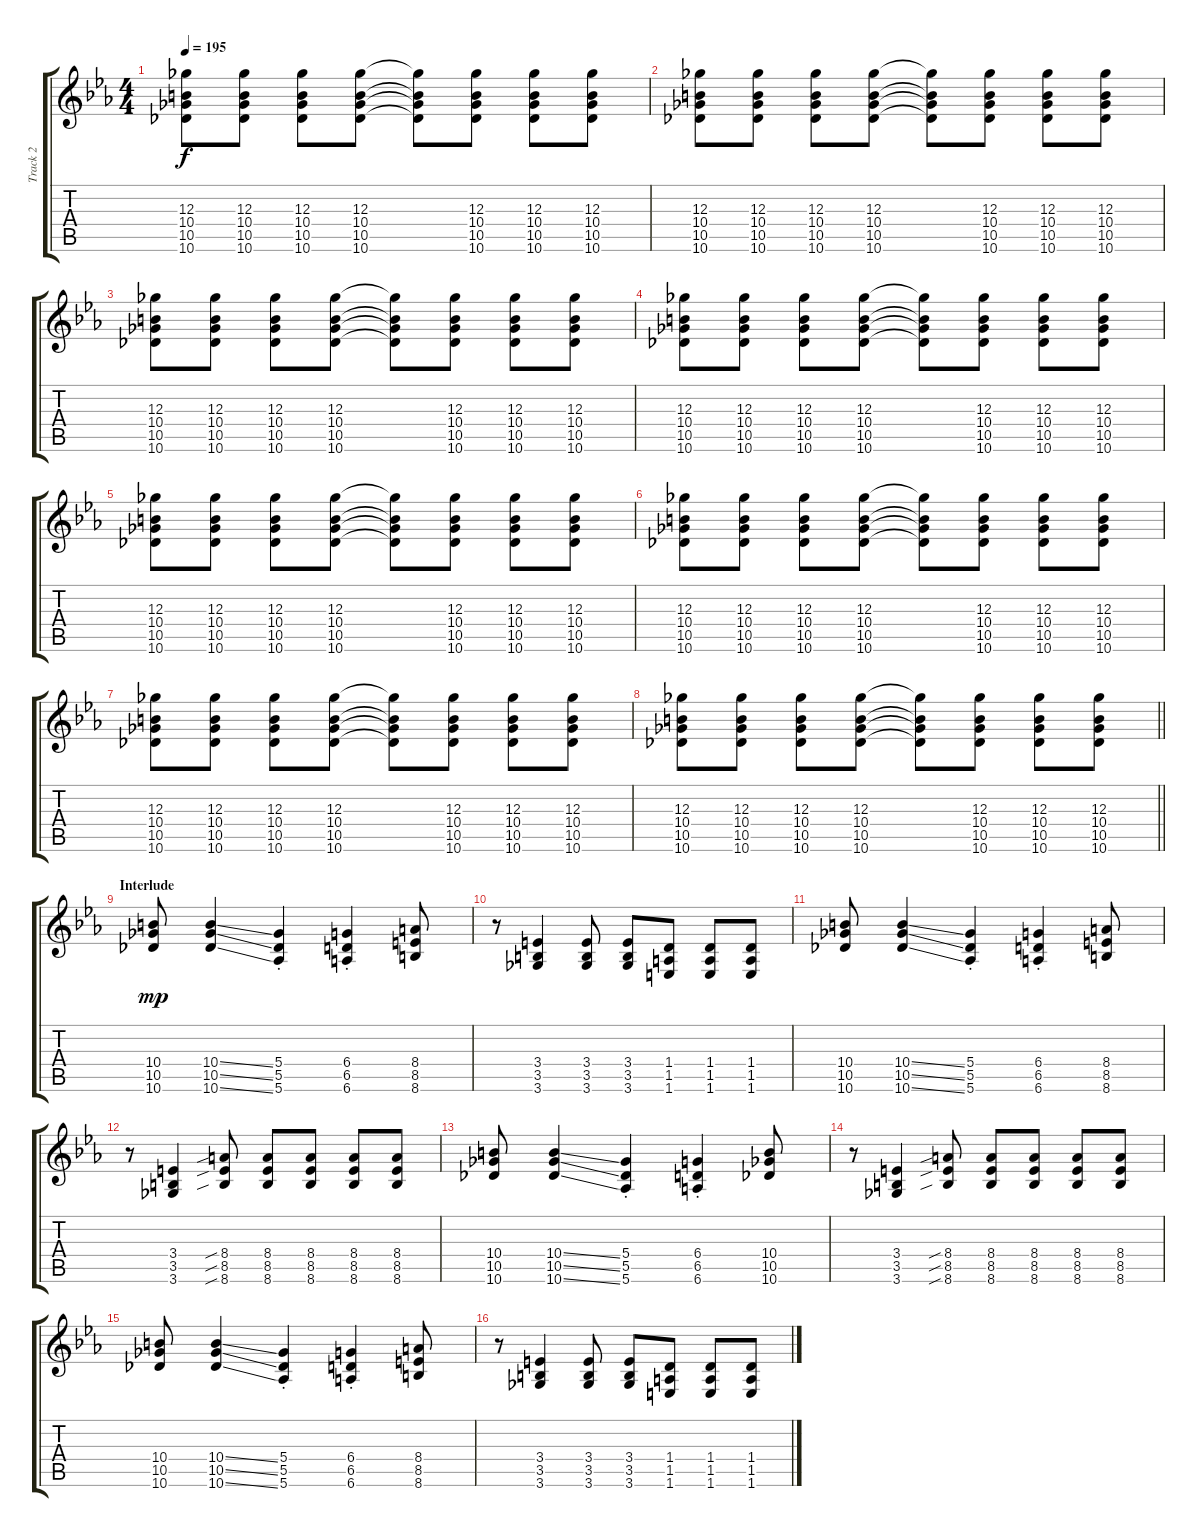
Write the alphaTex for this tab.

\track ("Track 2" "Track 2") {instrument distortionguitar}
\staff {score tabs}
\tuning (Eb4 Bb3 Gb3 Db3 Ab2 Eb2) {hide}
\ts (4 4)
\tempo 195
\clef g2
\ks eb
(12.3 10.4 10.5 10.6).8{dy f} (12.3 10.4 10.5 10.6).8 (12.3 10.4 10.5 10.6).8 (12.3 10.4 10.5 10.6).8 (12.3{t} 10.4{t} 10.5{t} 10.6{t}).8 (12.3 10.4 10.5 10.6).8 (12.3 10.4 10.5 10.6).8 (12.3 10.4 10.5 10.6).8 |
(12.3 10.4 10.5 10.6).8 (12.3 10.4 10.5 10.6).8 (12.3 10.4 10.5 10.6).8 (12.3 10.4 10.5 10.6).8 (12.3{t} 10.4{t} 10.5{t} 10.6{t}).8 (12.3 10.4 10.5 10.6).8 (12.3 10.4 10.5 10.6).8 (12.3 10.4 10.5 10.6).8 |
(12.3 10.4 10.5 10.6).8 (12.3 10.4 10.5 10.6).8 (12.3 10.4 10.5 10.6).8 (12.3 10.4 10.5 10.6).8 (12.3{t} 10.4{t} 10.5{t} 10.6{t}).8 (12.3 10.4 10.5 10.6).8 (12.3 10.4 10.5 10.6).8 (12.3 10.4 10.5 10.6).8 |
(12.3 10.4 10.5 10.6).8 (12.3 10.4 10.5 10.6).8 (12.3 10.4 10.5 10.6).8 (12.3 10.4 10.5 10.6).8 (12.3{t} 10.4{t} 10.5{t} 10.6{t}).8 (12.3 10.4 10.5 10.6).8 (12.3 10.4 10.5 10.6).8 (12.3 10.4 10.5 10.6).8 |
(12.3 10.4 10.5 10.6).8 (12.3 10.4 10.5 10.6).8 (12.3 10.4 10.5 10.6).8 (12.3 10.4 10.5 10.6).8 (12.3{t} 10.4{t} 10.5{t} 10.6{t}).8 (12.3 10.4 10.5 10.6).8 (12.3 10.4 10.5 10.6).8 (12.3 10.4 10.5 10.6).8 |
(12.3 10.4 10.5 10.6).8 (12.3 10.4 10.5 10.6).8 (12.3 10.4 10.5 10.6).8 (12.3 10.4 10.5 10.6).8 (12.3{t} 10.4{t} 10.5{t} 10.6{t}).8 (12.3 10.4 10.5 10.6).8 (12.3 10.4 10.5 10.6).8 (12.3 10.4 10.5 10.6).8 |
(12.3 10.4 10.5 10.6).8 (12.3 10.4 10.5 10.6).8 (12.3 10.4 10.5 10.6).8 (12.3 10.4 10.5 10.6).8 (12.3{t} 10.4{t} 10.5{t} 10.6{t}).8 (12.3 10.4 10.5 10.6).8 (12.3 10.4 10.5 10.6).8 (12.3 10.4 10.5 10.6).8 |
\barLineRight lightlight
(12.3 10.4 10.5 10.6).8 (12.3 10.4 10.5 10.6).8 (12.3 10.4 10.5 10.6).8 (12.3 10.4 10.5 10.6).8 (12.3{t} 10.4{t} 10.5{t} 10.6{t}).8 (12.3 10.4 10.5 10.6).8 (12.3 10.4 10.5 10.6).8 (12.3 10.4 10.5 10.6).8 |
\section ("" "Interlude")
(10.4 10.5 10.6).8{dy mp} (10.4{ss} 10.5{ss} 10.6{ss}).4 (5.4 5.5 5.6{st}).4 (6.4 6.5 6.6{st}).4 (8.4 8.5 8.6).8 |
r.8 (3.4 3.5 3.6).4 (3.4 3.5 3.6).8 (3.4 3.5 3.6).8 (1.4 1.5 1.6).8 (1.4 1.5 1.6).8 (1.4 1.5 1.6).8 |
(10.4 10.5 10.6).8 (10.4{ss} 10.5{ss} 10.6{ss}).4 (5.4 5.5 5.6{st}).4 (6.4 6.5 6.6{st}).4 (8.4 8.5 8.6).8 |
r.8 (3.4 3.5 3.6).4 (8.4{sib} 8.5{sib} 8.6{sib}).8 (8.4 8.5 8.6).8 (8.4 8.5 8.6).8 (8.4 8.5 8.6).8 (8.4 8.5 8.6).8 |
(10.4 10.5 10.6).8 (10.4{ss} 10.5{ss} 10.6{ss}).4 (5.4 5.5 5.6{st}).4 (6.4 6.5 6.6{st}).4 (10.4 10.5 10.6).8 |
r.8 (3.4 3.5 3.6).4 (8.4{sib} 8.5{sib} 8.6{sib}).8 (8.4 8.5 8.6).8 (8.4 8.5 8.6).8 (8.4 8.5 8.6).8 (8.4 8.5 8.6).8 |
(10.4 10.5 10.6).8 (10.4{ss} 10.5{ss} 10.6{ss}).4 (5.4 5.5 5.6{st}).4 (6.4 6.5 6.6{st}).4 (8.4 8.5 8.6).8 |
r.8 (3.4 3.5 3.6).4 (3.4 3.5 3.6).8 (3.4 3.5 3.6).8 (1.4 1.5 1.6).8 (1.4 1.5 1.6).8 (1.4 1.5 1.6).8
